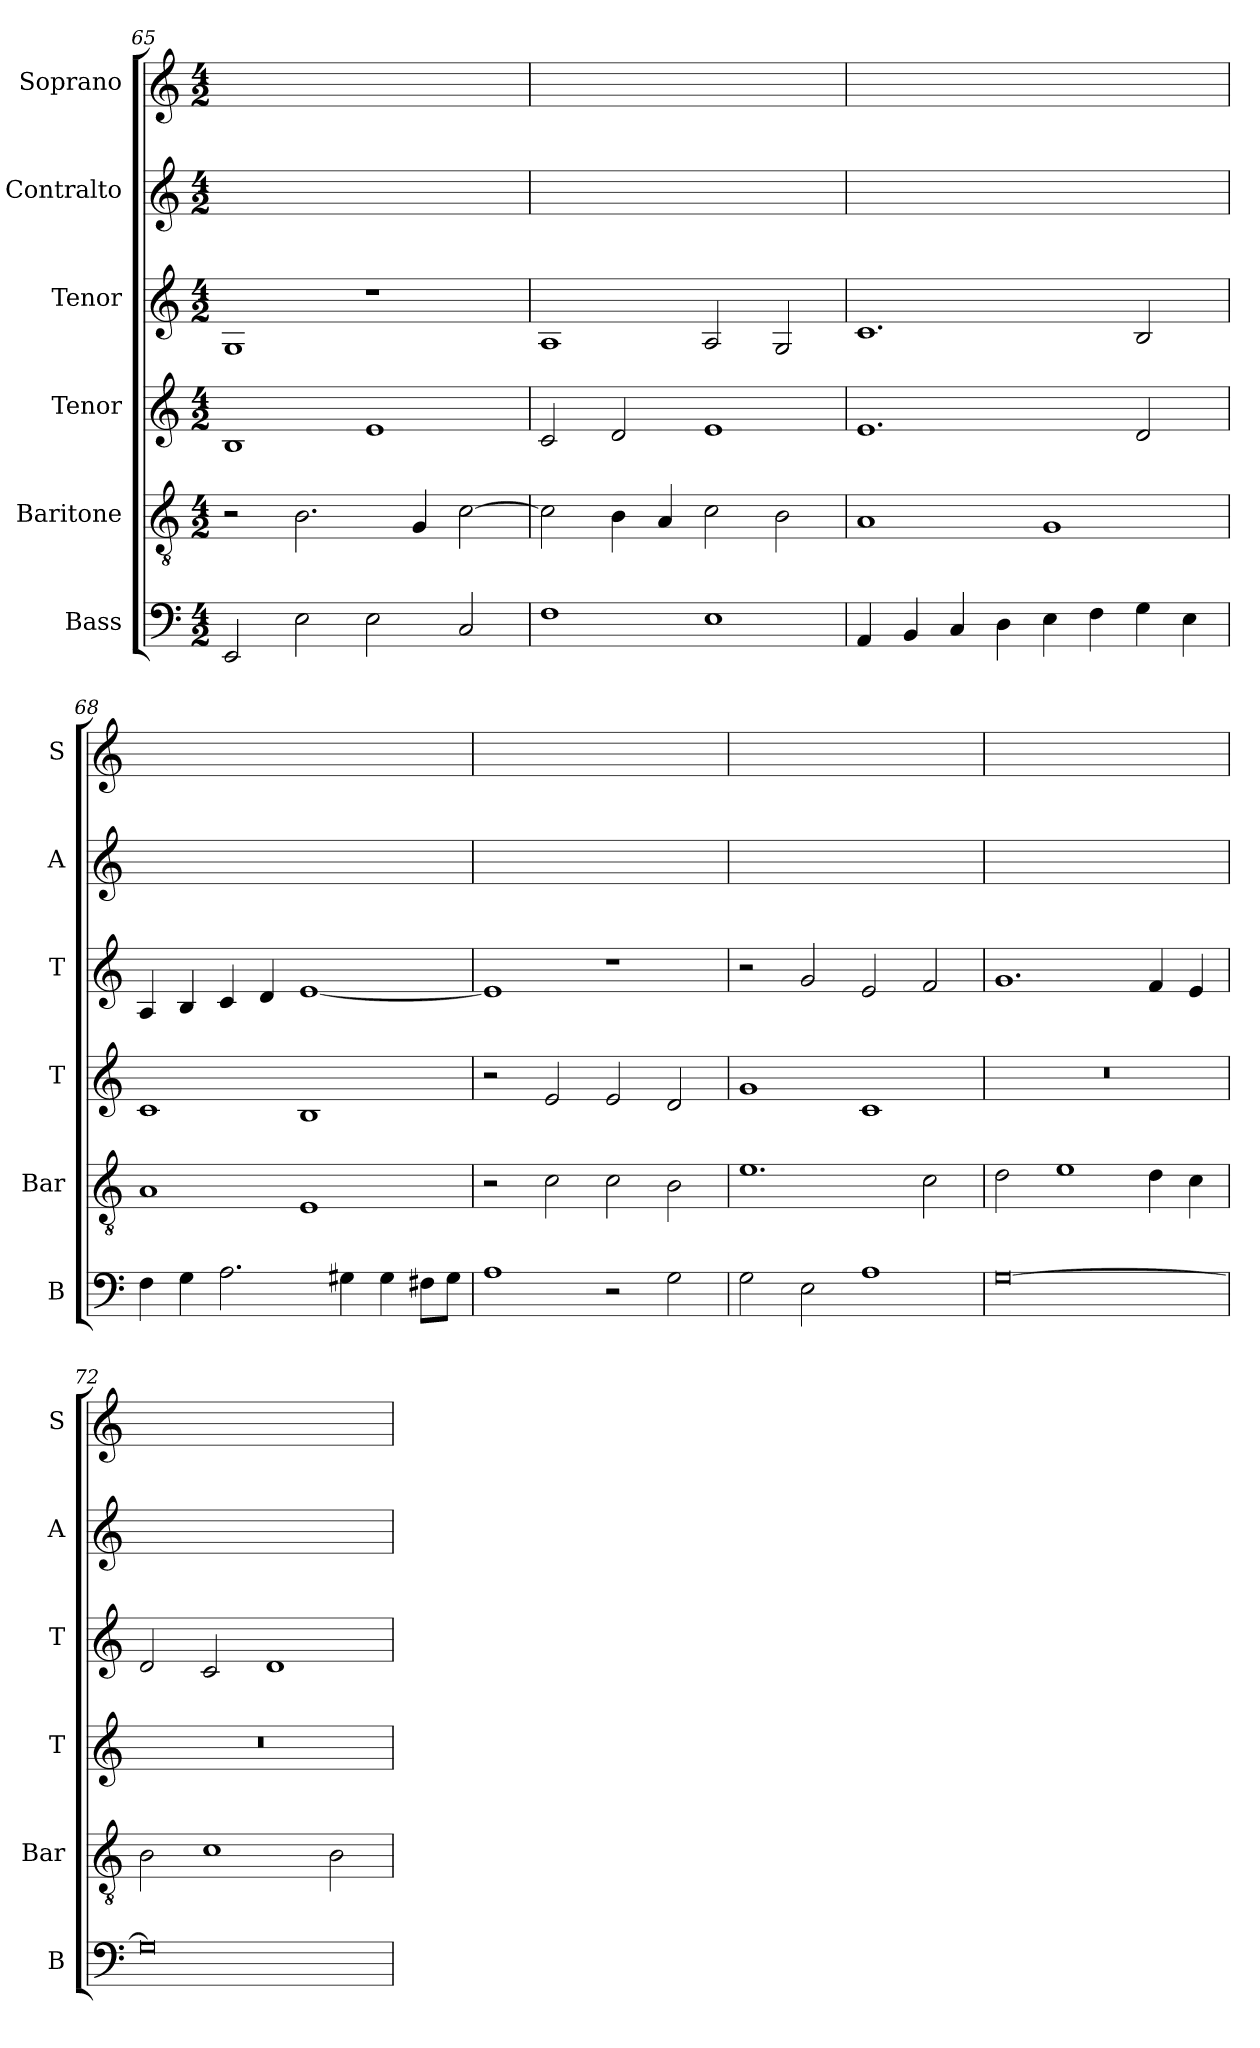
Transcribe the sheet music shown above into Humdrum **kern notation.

**kern	**kern	**kern	**kern	**kern	**kern
*part6	*part5	*part4	*part3	*part2	*part1
*staff6	*staff5	*staff4	*staff3	*staff2	*staff1
*I"Bass	*I"Baritone	*I"Tenor	*I"Tenor	*I"Contralto	*I"Soprano
*I'B	*I'Bar	*I'T	*I'T	*I'A	*I'S
*clefF4	*clefGv2	*clefG2	*clefG2	*clefG2	*clefG2
*k[]	*k[]	*k[]	*k[]	*k[]	*k[]
*E:phr	*E:phr	*E:phr	*E:phr	*E:phr	*E:phr
*M4/2	*M4/2	*M4/2	*M4/2	*M4/2	*M4/2
=65	=65	=65	=65	=65	=65
2EE	2r	1B	1G	0ryy	0ryy
2E	2.B	.	.	.	.
2E	.	1e	1r	.	.
.	4G	.	.	.	.
2C	[2c	.	.	.	.
=66	=66	=66	=66	=66	=66
1F	2c]	2c	1A	0ryy	0ryy
.	4B	2d	.	.	.
.	4A	.	.	.	.
1E	2c	1e	2A	.	.
.	2B	.	2G	.	.
=67	=67	=67	=67	=67	=67
4AA	1A	1.e	1.c	0ryy	0ryy
4BB	.	.	.	.	.
4C	.	.	.	.	.
4D	.	.	.	.	.
4E	1G	.	.	.	.
4F	.	.	.	.	.
4G	.	2d	2B	.	.
4E	.	.	.	.	.
=68	=68	=68	=68	=68	=68
4F	1A	1c	4A	0ryy	0ryy
4G	.	.	4B	.	.
2.A	.	.	4c	.	.
.	.	.	4d	.	.
.	1E	1B	[1e	.	.
4G#X	.	.	.	.	.
4G#	.	.	.	.	.
8F#X\L	.	.	.	.	.
8G#\J	.	.	.	.	.
=69	=69	=69	=69	=69	=69
1A	2r	2r	1e]	0ryy	0ryy
.	2c	2e	.	.	.
2r	2c	2e	1r	.	.
2G	2B	2d	.	.	.
=70	=70	=70	=70	=70	=70
2G	1.e	1g	2r	0ryy	0ryy
2E	.	.	2g	.	.
1A	.	1c	2e	.	.
.	2c	.	2f	.	.
=71	=71	=71	=71	=71	=71
[0G	2d	0r	1.g	0ryy	0ryy
.	1e	.	.	.	.
.	4d	.	4f	.	.
.	4c	.	4e	.	.
=72	=72	=72	=72	=72	=72
0G]	2B	0r	2d	0ryy	0ryy
.	1c	.	2c	.	.
.	.	.	1d	.	.
.	2B	.	.	.	.
=	=	=	=	=	=
*-	*-	*-	*-	*-	*-
